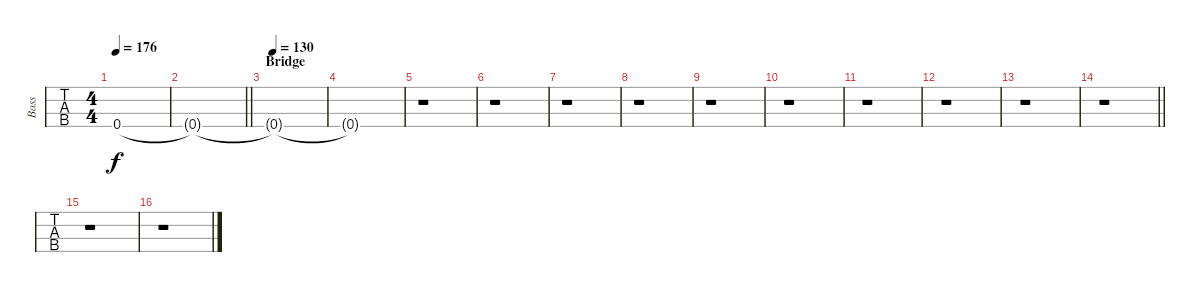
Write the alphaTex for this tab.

\track ("Bass" "Bass") {instrument electricbassfinger}
\staff {tabs}
\tuning (G2 D2 A1 E1) {hide}
\ts (4 4)
\tempo 176
\clef f4
\ks eminor
0.4{t}.1{dy f volume 0} |
\barLineRight lightlight
0.4{t}.1 |
\section ("" "Bridge")
\tempo 130
0.4{t}.1 |
0.4{t}.1 |
r.1 |
r.1 |
r.1 |
r.1 |
r.1 |
\ks gminor
r.1 |
r.1 |
r.1 |
r.1 |
\barLineRight lightlight
r.1 |
\section ("" "")
\ks dminor
r.1 |
r.1
